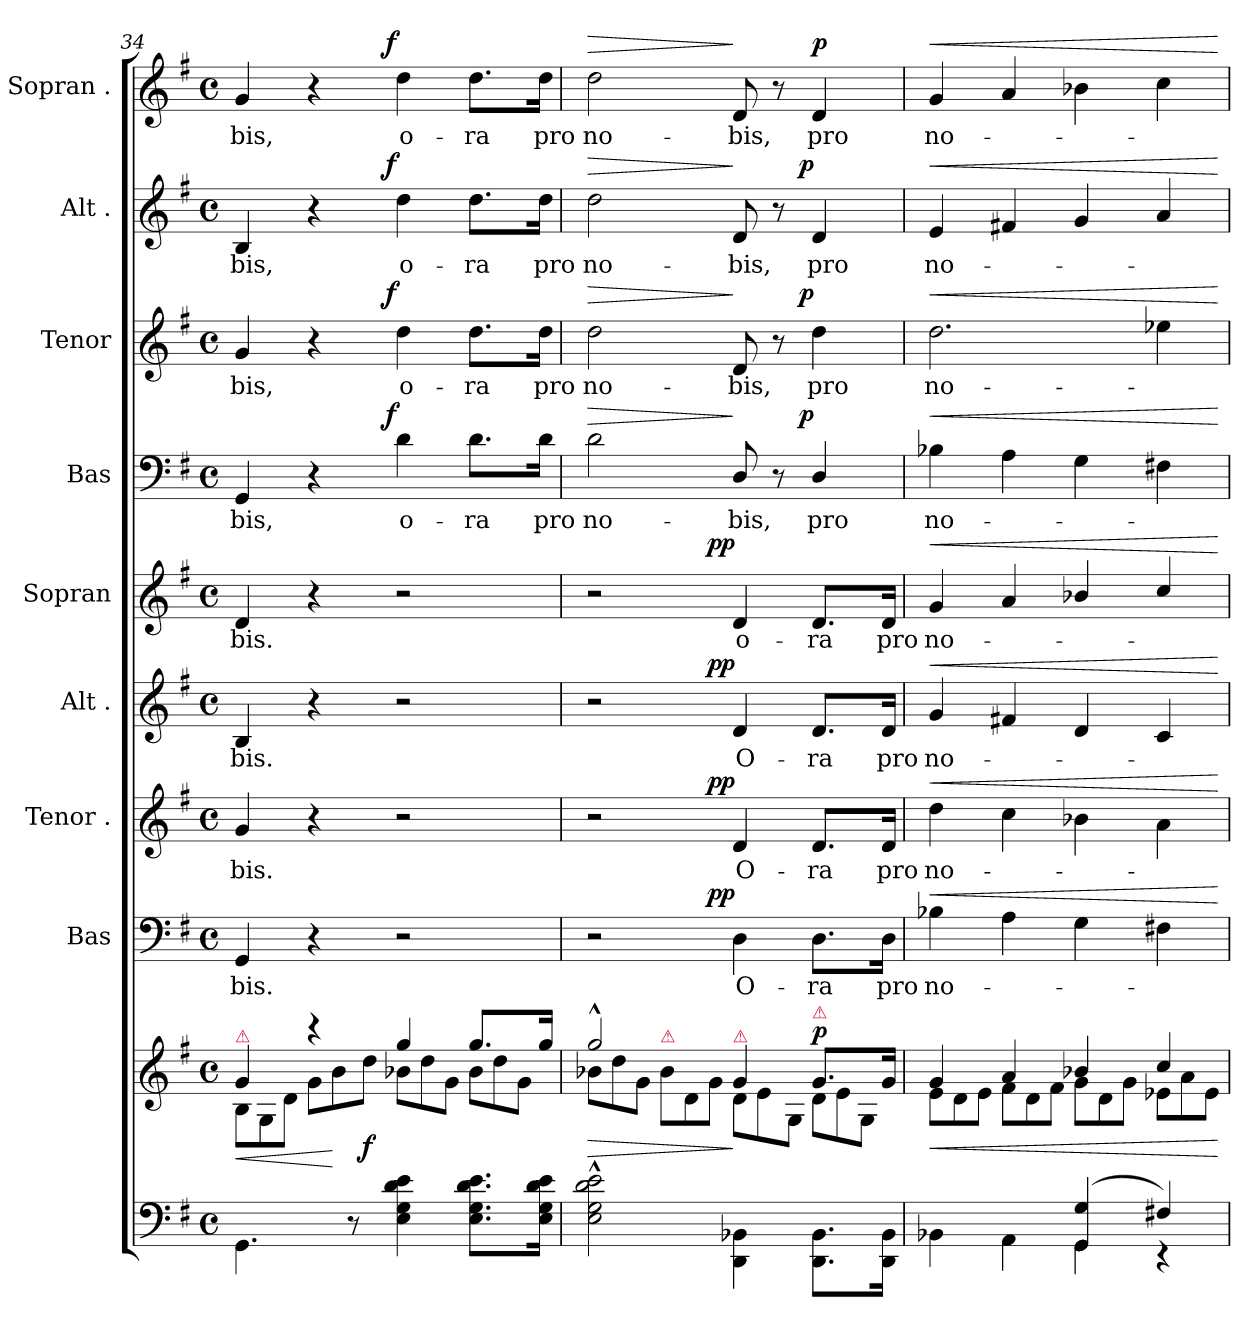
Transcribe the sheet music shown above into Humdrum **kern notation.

**kern	**kern	**dynam	**kern	**text	**dynam	**kern	**text	**dynam	**kern	**text	**dynam	**kern	**text	**dynam	**kern	**text	**dynam	**kern	**text	**dynam	**kern	**text	**dynam	**kern	**text	**dynam
*part9	*part9	*part9	*part8	*part8	*part8	*part7	*part7	*part7	*part6	*part6	*part6	*part5	*part5	*part5	*part4	*part4	*part4	*part3	*part3	*part3	*part2	*part2	*part2	*part1	*part1	*part1
*staff10	*staff9	*staff9/10	*staff8	*staff8	*staff8	*staff7	*staff7	*staff7	*staff6	*staff6	*staff6	*staff5	*staff5	*staff5	*staff4	*staff4	*staff4	*staff3	*staff3	*staff3	*staff2	*staff2	*staff2	*staff1	*staff1	*staff1
*	*	*	*I"Bas	*	*	*I"Tenor .	*	*	*I"Alt .	*	*	*I"Sopran	*	*	*I"Bas	*	*	*I"Tenor	*	*	*I"Alt .	*	*	*I"Sopran .	*	*
*	*	*	*I'B	*	*	*I'T	*	*	*I'A	*	*	*I'S	*	*	*I'B	*	*	*I'T	*	*	*I'A	*	*	*I'S	*	*
*clefF4	*clefG2	*	*clefF4	*	*	*clefG2	*	*	*clefG2	*	*	*clefG2	*	*	*clefF4	*	*	*clefG2	*	*	*clefG2	*	*	*clefG2	*	*
*	*	*	*	*	*	*ITrd8c12	*	*	*	*	*	*	*	*	*	*	*	*ITrd8c12	*	*	*	*	*	*	*	*
*k[f#]	*k[f#]	*	*k[f#]	*	*	*k[f#]	*	*	*k[f#]	*	*	*k[f#]	*	*	*k[f#]	*	*	*k[f#]	*	*	*k[f#]	*	*	*k[f#]	*	*
*M4/4	*M4/4	*	*M4/4	*	*	*M4/4	*	*	*M4/4	*	*	*M4/4	*	*	*M4/4	*	*	*M4/4	*	*	*M4/4	*	*	*M4/4	*	*
*met(c)	*met(c)	*	*met(c)	*	*	*met(c)	*	*	*met(c)	*	*	*met(c)	*	*	*met(c)	*	*	*met(c)	*	*	*met(c)	*	*	*met(c)	*	*
=34	=34	=34	=34	=34	=34	=34	=34	=34	=34	=34	=34	=34	=34	=34	=34	=34	=34	=34	=34	=34	=34	=34	=34	=34	=34	=34
*	*^	*	*	*	*	*	*	*	*	*	*	*	*	*	*	*	*	*	*	*	*	*	*	*	*	*
*	*	*Xtuplet	*	*	*	*	*	*	*	*	*	*	*	*	*	*	*	*	*	*	*	*	*	*	*	*	*
!	!LO:TX:a:color=crimson:t=⚠	!	!	!	!	!	!	!	!	!	!	!	!	!	!	!	!	!	!	!	!	!	!	!	!	!	!
4.GG\	4g/	12B\L	<	4GG/	-bis.	.	4G/	-bis.	.	4B/	-bis.	.	4d/	-bis.	.	4GG/	-bis,	.	4G/	-bis,	.	4B/	-bis,	.	4g/	-bis,	.
.	.	12G/	.	.	.	.	.	.	.	.	.	.	.	.	.	.	.	.	.	.	.	.	.	.	.	.	.
.	.	12d\J	.	.	.	.	.	.	.	.	.	.	.	.	.	.	.	.	.	.	.	.	.	.	.	.	.
.	4r	12g\L	.	4r	.	.	4r	.	.	4r	.	.	4r	.	.	4r	.	.	4r	.	.	4r	.	.	4r	.	.
.	.	12b\	[	.	.	.	.	.	.	.	.	.	.	.	.	.	.	.	.	.	.	.	.	.	.	.	.
8r	.	.	.	.	.	.	.	.	.	.	.	.	.	.	.	.	.	.	.	.	.	.	.	.	.	.	.
.	.	12dd\J	f	.	.	.	.	.	.	.	.	.	.	.	.	.	.	.	.	.	.	.	.	.	.	.	.
!	!	!	!	!	!	!	!	!	!	!	!	!	!	!	!	!	!	!LO:DY:b:rj	!	!	!LO:DY:a:rj	!	!	!LO:DY:a:rj	!	!	!LO:DY:a:rj
4E\ 4G\ 4d\ 4e\	4gg/	12b-X\L	.	2r	.	.	2r	.	.	2r	.	.	2r	.	.	4d\	o-	f	4d\	o-	f	4dd\	o-	f	4dd\	o-	f
.	.	12dd\	.	.	.	.	.	.	.	.	.	.	.	.	.	.	.	.	.	.	.	.	.	.	.	.	.
.	.	12g\J	.	.	.	.	.	.	.	.	.	.	.	.	.	.	.	.	.	.	.	.	.	.	.	.	.
8.E\ 8.G\ 8.d\ 8.e\L	8.gg/L	12b-\L	.	.	.	.	.	.	.	.	.	.	.	.	.	8.d\L	-ra	.	8.d\L	-ra	.	8.dd\L	-ra	.	8.dd\L	-ra	.
.	.	12dd\	.	.	.	.	.	.	.	.	.	.	.	.	.	.	.	.	.	.	.	.	.	.	.	.	.
.	.	12g\J	.	.	.	.	.	.	.	.	.	.	.	.	.	.	.	.	.	.	.	.	.	.	.	.	.
16E\ 16G\ 16d\ 16e\Jk	16gg/Jk	.	.	.	.	.	.	.	.	.	.	.	.	.	.	16d\Jk	pro	.	16d\Jk	pro	.	16dd\Jk	pro	.	16dd\Jk	pro	.
=35	=35	=35	=35	=35	=35	=35	=35	=35	=35	=35	=35	=35	=35	=35	=35	=35	=35	=35	=35	=35	=35	=35	=35	=35	=35	=35	=35
!	!	!	!	!	!	!	!	!	!	!	!	!	!	!	!	!	!	!LO:HP:a	!	!	!LO:HP:a	!	!	!LO:HP:a	!	!	!LO:HP:a
2E^^\ 2G^^\ 2d^^\ 2e^^\	2gg^^/	12b-X\L	>	2r	.	.	2r	.	.	2r	.	.	2r	.	.	2d\	no-	>	2d\	no-	>	2dd\	no-	>	2dd\	no-	>
.	.	12dd\	.	.	.	.	.	.	.	.	.	.	.	.	.	.	.	.	.	.	.	.	.	.	.	.	.
.	.	12g\J	.	.	.	.	.	.	.	.	.	.	.	.	.	.	.	.	.	.	.	.	.	.	.	.	.
!	!	!LO:TX:a:color=crimson:t=⚠	!	!	!	!	!	!	!	!	!	!	!	!	!	!	!	!	!	!	!	!	!	!	!	!	!
.	.	12b-\L	.	.	.	.	.	.	.	.	.	.	.	.	.	.	.	.	.	.	.	.	.	.	.	.	.
.	.	12d\	.	.	.	.	.	.	.	.	.	.	.	.	.	.	.	.	.	.	.	.	.	.	.	.	.
.	.	12g\J	.	.	.	.	.	.	.	.	.	.	.	.	.	.	.	.	.	.	.	.	.	.	.	.	.
!	!LO:TX:a:color=crimson:t=⚠	!	!	!	!	!	!	!	!	!	!	!	!	!	!	!	!	!	!	!	!	!	!	!	!	!	!
!	!	!	!	!	!	!LO:DY:a:rj	!	!	!LO:DY:a:rj	!	!	!LO:DY:a:rj	!	!	!LO:DY:a:rj	!	!	!	!	!	!	!	!	!	!	!	!
4DD\ 4BB-X\	4g/	12d\L	]	4D\	O-	pp.	4D/	O-	pp.	4d/	O-	pp.	4d/	o-	pp.	8D/	-bis,	]	8D/	-bis,	]	8d/	-bis,	]	8d/	-bis,	]
.	.	12e\	.	.	.	.	.	.	.	.	.	.	.	.	.	.	.	.	.	.	.	.	.	.	.	.	.
.	.	.	.	.	.	.	.	.	.	.	.	.	.	.	.	8r	.	.	8r	.	.	8r	.	.	8r	.	.
.	.	12G\J	.	.	.	.	.	.	.	.	.	.	.	.	.	.	.	.	.	.	.	.	.	.	.	.	.
!	!LO:TX:a:color=crimson:t=⚠	!	!	!	!	!	!	!	!	!	!	!	!	!	!	!	!	!	!	!	!	!	!	!	!	!	!
!	!	!	!LO:DY:a	!	!	!	!	!	!	!	!	!	!	!	!	!	!	!LO:DY:a:rj	!	!	!LO:DY:a:rj	!	!	!LO:DY:a:rj	!	!	!LO:DY:a
8.DD\ 8.BB-\L	8.g/L	12d\L	p	8.D\L	-ra	.	8.D/L	-ra	.	8.d/L	-ra	.	8.d/L	-ra	.	4D/	pro	p	4d\	pro	p	4d/	pro	p	4d/	pro	p
.	.	12e\	.	.	.	.	.	.	.	.	.	.	.	.	.	.	.	.	.	.	.	.	.	.	.	.	.
.	.	12G\J	.	.	.	.	.	.	.	.	.	.	.	.	.	.	.	.	.	.	.	.	.	.	.	.	.
16DD\ 16BB-\Jk	16g/Jk	.	.	16D\Jk	pro	.	16D/Jk	pro	.	16d/Jk	pro	.	16d/Jk	pro	.	.	.	.	.	.	.	.	.	.	.	.	.
=36	=36	=36	=36	=36	=36	=36	=36	=36	=36	=36	=36	=36	=36	=36	=36	=36	=36	=36	=36	=36	=36	=36	=36	=36	=36	=36	=36
*^	*	*	*	*	*	*	*	*	*	*	*	*	*	*	*	*	*	*	*	*	*	*	*	*	*	*	*
!	!	!	!	!	!	!	!LO:HP:a	!	!	!LO:HP:a	!	!	!LO:HP:a	!	!	!LO:HP:a	!	!	!LO:HP:a	!	!	!LO:HP:a	!	!	!LO:HP:a	!	!	!LO:HP:a
2ryy	4BB-X\	4g/	12e\L	<	4B-X\	no-	<	4d\	no-	<	4g/	no-	<	4g/	no-	<	4B-X\	no-	<	2.d\	no-	<	4e/	no-	<	4g/	no-	<
.	.	.	12d\	.	.	.	.	.	.	.	.	.	.	.	.	.	.	.	.	.	.	.	.	.	.	.	.	.
.	.	.	12e\J	.	.	.	.	.	.	.	.	.	.	.	.	.	.	.	.	.	.	.	.	.	.	.	.	.
.	4AA\	4a/	12f#\L	.	4A\	.	.	4c\	.	.	4f#X/	.	.	4a/	.	.	4A\	.	.	.	.	.	4f#X/	.	.	4a/	.	.
.	.	.	12d\	.	.	.	.	.	.	.	.	.	.	.	.	.	.	.	.	.	.	.	.	.	.	.	.	.
.	.	.	12f#\J	.	.	.	.	.	.	.	.	.	.	.	.	.	.	.	.	.	.	.	.	.	.	.	.	.
(>4GG/ 4G/	4GG\	4b-X/	12g\L	.	4G\	.	.	4B-X\	.	.	4d/	.	.	4b-X/	.	.	4G\	.	.	.	.	.	4g/	.	.	4b-X\	.	.
.	.	.	12d\	.	.	.	.	.	.	.	.	.	.	.	.	.	.	.	.	.	.	.	.	.	.	.	.	.
.	.	.	12g\J	.	.	.	.	.	.	.	.	.	.	.	.	.	.	.	.	.	.	.	.	.	.	.	.	.
4F#X/)	4r	4cc/	12e-X\L	.	4F#X\	.	.	4A\	.	.	4c/	.	.	4cc/	.	.	4F#X\	.	.	4e-X\	.	.	4a/	.	.	4cc\	.	.
.	.	.	12a\	.	.	.	.	.	.	.	.	.	.	.	.	.	.	.	.	.	.	.	.	.	.	.	.	.
.	.	.	12e-\J	.	.	.	.	.	.	.	.	.	.	.	.	.	.	.	.	.	.	.	.	.	.	.	.	.
*v	*v	*	*	*	*	*	*	*	*	*	*	*	*	*	*	*	*	*	*	*	*	*	*	*	*	*	*	*
*	*v	*v	*	*	*	*	*	*	*	*	*	*	*	*	*	*	*	*	*	*	*	*	*	*	*	*	*
.	.	[	.	.	[	.	.	[	.	.	[	.	.	[	.	.	[	.	.	[	.	.	[	.	.	[
=	=	=	=	=	=	=	=	=	=	=	=	=	=	=	=	=	=	=	=	=	=	=	=	=	=	=
*-	*-	*-	*-	*-	*-	*-	*-	*-	*-	*-	*-	*-	*-	*-	*-	*-	*-	*-	*-	*-	*-	*-	*-	*-	*-	*-
